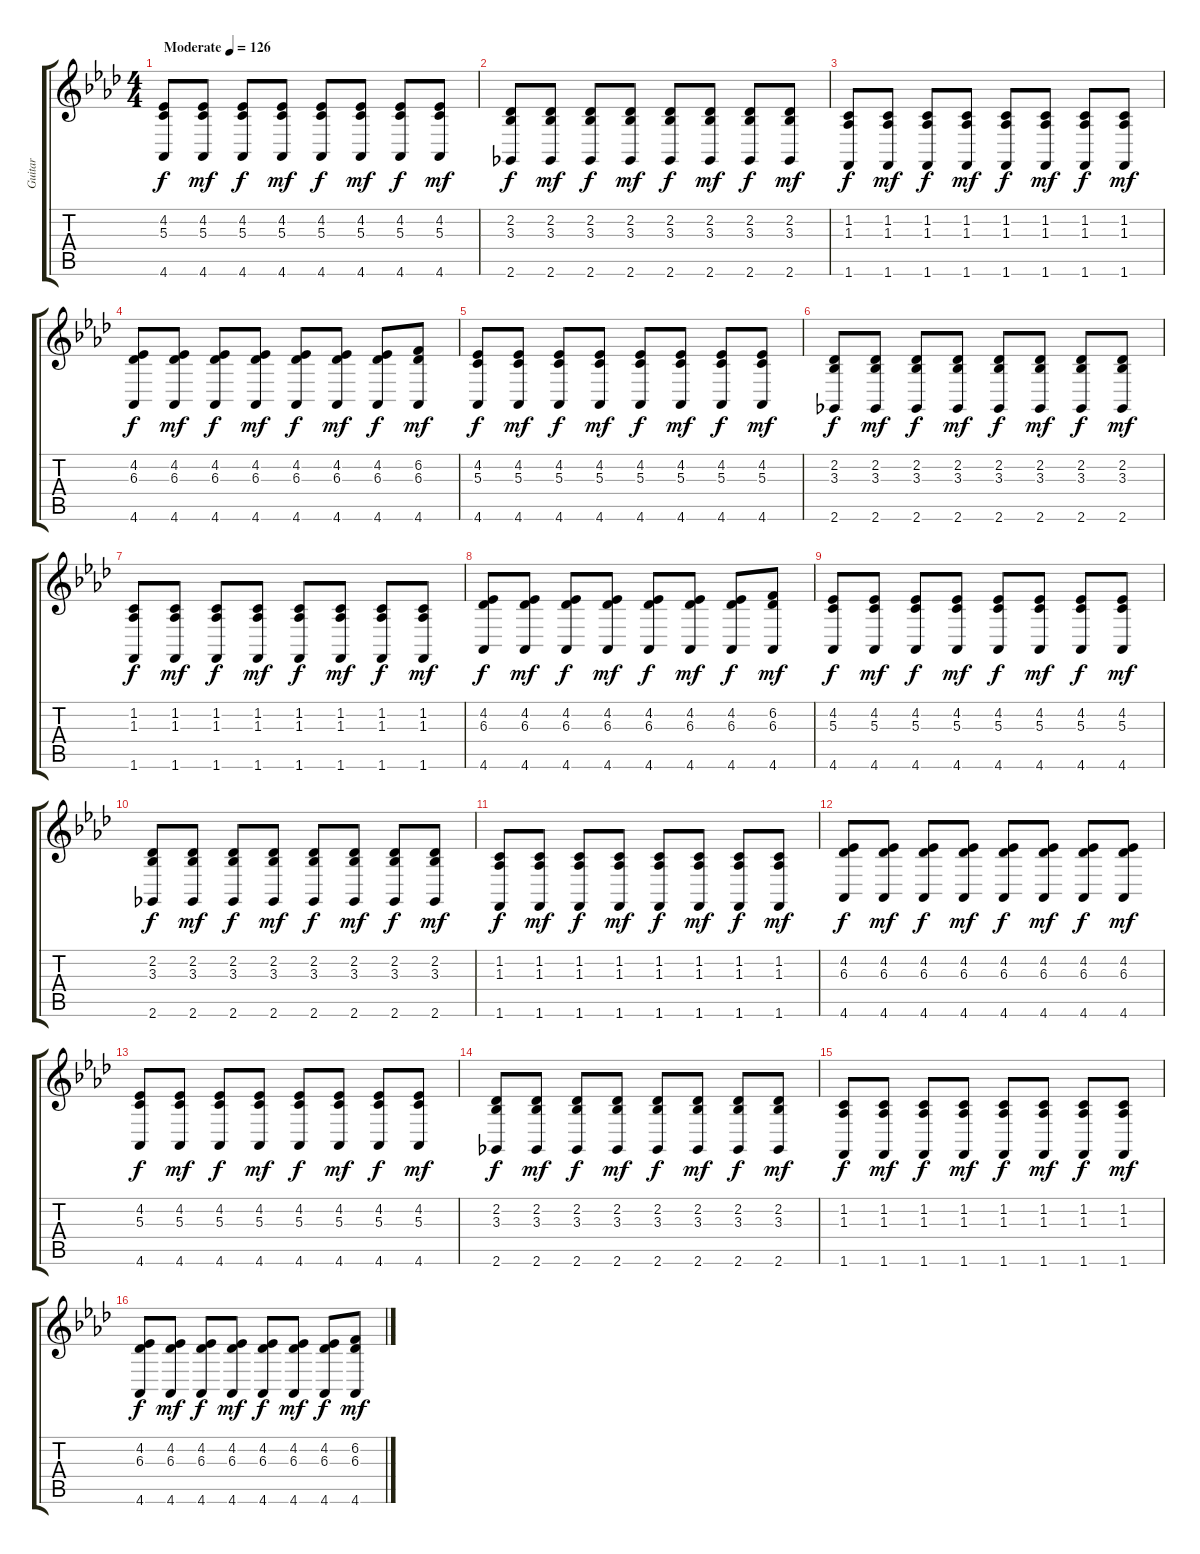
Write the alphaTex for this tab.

\track ("Guitar" "Guitar") {instrument lead5charang}
\staff {score tabs}
\tuning (E4 B3 G3 D3 A2 E2) {hide}
\ts (4 4)
\tempo (126 "Moderate")
\clef g2
\ks ab
(4.2 5.3 4.6).8{dy f instrument lead5charang} (4.2 5.3 4.6).8{dy mf} (4.2 5.3 4.6).8{dy f} (4.2 5.3 4.6).8{dy mf} (4.2 5.3 4.6).8{dy f} (4.2 5.3 4.6).8{dy mf} (4.2 5.3 4.6).8{dy f} (4.2 5.3 4.6).8{dy mf} |
(2.2 3.3 2.6).8{dy f} (2.2 3.3 2.6).8{dy mf} (2.2 3.3 2.6).8{dy f} (2.2 3.3 2.6).8{dy mf} (2.2 3.3 2.6).8{dy f} (2.2 3.3 2.6).8{dy mf} (2.2 3.3 2.6).8{dy f} (2.2 3.3 2.6).8{dy mf} |
(1.2 1.3 1.6).8{dy f} (1.2 1.3 1.6).8{dy mf} (1.2 1.3 1.6).8{dy f} (1.2 1.3 1.6).8{dy mf} (1.2 1.3 1.6).8{dy f} (1.2 1.3 1.6).8{dy mf} (1.2 1.3 1.6).8{dy f} (1.2 1.3 1.6).8{dy mf} |
(4.2 6.3 4.6).8{dy f} (4.2 6.3 4.6).8{dy mf} (4.2 6.3 4.6).8{dy f} (4.2 6.3 4.6).8{dy mf} (4.2 6.3 4.6).8{dy f} (4.2 6.3 4.6).8{dy mf} (4.2 6.3 4.6).8{dy f} (6.2 6.3 4.6).8{dy mf} |
(4.2 5.3 4.6).8{dy f} (4.2 5.3 4.6).8{dy mf} (4.2 5.3 4.6).8{dy f} (4.2 5.3 4.6).8{dy mf} (4.2 5.3 4.6).8{dy f} (4.2 5.3 4.6).8{dy mf} (4.2 5.3 4.6).8{dy f} (4.2 5.3 4.6).8{dy mf} |
(2.2 3.3 2.6).8{dy f} (2.2 3.3 2.6).8{dy mf} (2.2 3.3 2.6).8{dy f} (2.2 3.3 2.6).8{dy mf} (2.2 3.3 2.6).8{dy f} (2.2 3.3 2.6).8{dy mf} (2.2 3.3 2.6).8{dy f} (2.2 3.3 2.6).8{dy mf} |
(1.2 1.3 1.6).8{dy f} (1.2 1.3 1.6).8{dy mf} (1.2 1.3 1.6).8{dy f} (1.2 1.3 1.6).8{dy mf} (1.2 1.3 1.6).8{dy f} (1.2 1.3 1.6).8{dy mf} (1.2 1.3 1.6).8{dy f} (1.2 1.3 1.6).8{dy mf} |
(4.2 6.3 4.6).8{dy f} (4.2 6.3 4.6).8{dy mf} (4.2 6.3 4.6).8{dy f} (4.2 6.3 4.6).8{dy mf} (4.2 6.3 4.6).8{dy f} (4.2 6.3 4.6).8{dy mf} (4.2 6.3 4.6).8{dy f} (6.2 6.3 4.6).8{dy mf} |
(4.2 5.3 4.6).8{dy f} (4.2 5.3 4.6).8{dy mf} (4.2 5.3 4.6).8{dy f} (4.2 5.3 4.6).8{dy mf} (4.2 5.3 4.6).8{dy f} (4.2 5.3 4.6).8{dy mf} (4.2 5.3 4.6).8{dy f} (4.2 5.3 4.6).8{dy mf} |
(2.2 3.3 2.6).8{dy f} (2.2 3.3 2.6).8{dy mf} (2.2 3.3 2.6).8{dy f} (2.2 3.3 2.6).8{dy mf} (2.2 3.3 2.6).8{dy f} (2.2 3.3 2.6).8{dy mf} (2.2 3.3 2.6).8{dy f} (2.2 3.3 2.6).8{dy mf} |
(1.2 1.3 1.6).8{dy f} (1.2 1.3 1.6).8{dy mf} (1.2 1.3 1.6).8{dy f} (1.2 1.3 1.6).8{dy mf} (1.2 1.3 1.6).8{dy f} (1.2 1.3 1.6).8{dy mf} (1.2 1.3 1.6).8{dy f} (1.2 1.3 1.6).8{dy mf} |
(4.2 6.3 4.6).8{dy f} (4.2 6.3 4.6).8{dy mf} (4.2 6.3 4.6).8{dy f} (4.2 6.3 4.6).8{dy mf} (4.2 6.3 4.6).8{dy f} (4.2 6.3 4.6).8{dy mf} (4.2 6.3 4.6).8{dy f} (4.2 6.3 4.6).8{dy mf} |
(4.2 5.3 4.6).8{dy f} (4.2 5.3 4.6).8{dy mf} (4.2 5.3 4.6).8{dy f} (4.2 5.3 4.6).8{dy mf} (4.2 5.3 4.6).8{dy f} (4.2 5.3 4.6).8{dy mf} (4.2 5.3 4.6).8{dy f} (4.2 5.3 4.6).8{dy mf} |
(2.2 3.3 2.6).8{dy f} (2.2 3.3 2.6).8{dy mf} (2.2 3.3 2.6).8{dy f} (2.2 3.3 2.6).8{dy mf} (2.2 3.3 2.6).8{dy f} (2.2 3.3 2.6).8{dy mf} (2.2 3.3 2.6).8{dy f} (2.2 3.3 2.6).8{dy mf} |
(1.2 1.3 1.6).8{dy f} (1.2 1.3 1.6).8{dy mf} (1.2 1.3 1.6).8{dy f} (1.2 1.3 1.6).8{dy mf} (1.2 1.3 1.6).8{dy f} (1.2 1.3 1.6).8{dy mf} (1.2 1.3 1.6).8{dy f} (1.2 1.3 1.6).8{dy mf} |
(4.2 6.3 4.6).8{dy f} (4.2 6.3 4.6).8{dy mf} (4.2 6.3 4.6).8{dy f} (4.2 6.3 4.6).8{dy mf} (4.2 6.3 4.6).8{dy f} (4.2 6.3 4.6).8{dy mf} (4.2 6.3 4.6).8{dy f} (6.2 6.3 4.6).8{dy mf}
